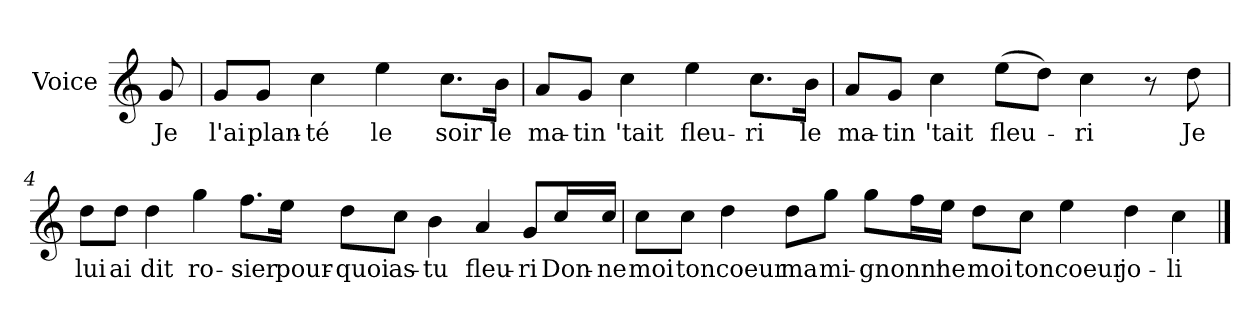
**kern	**text
*part1	*part1
*staff1	*staff1
*I"Voice	*
*I'V	*
*clefG2	*
*k[]	*
*C:	*
=	=
8g/	Je
=1	=1
8g/L	l'ai
8g/J	plan-
4cc\	-té
4ee\	le
8.cc\L	soir
16b\Jk	le
=2	=2
8a/L	ma-
8g/J	-tin
4cc\	'tait
4ee\	fleu-
8.cc\L	-ri
16b\Jk	le
=3	=3
8a/L	ma-
8g/J	-tin
4cc\	'tait
(>8ee\L	fleu-
8dd\J)	.
4cc\	-ri
8r	.
8dd\	Je
!!LO:LB:g=z
=4	=4
8dd\L	lui
8dd\J	ai
4dd\	dit
4gg\	ro-
8.ff\L	-sier
16ee\Jk	pour-
8dd\L	-quoi
8cc\J	as-
4b\	-tu
4a/	fleu-
8g/L	-ri
16cc/L	Don-
16cc/JJ	-ne
=5	=5
8cc\L	moi
8cc\J	ton
4dd\	coeur
8dd\L	ma
8gg\J	mi-
8gg\L	-gnonn'
16ff\L	.
16ee\JJ	ne
8dd\L	moi
8cc\J	ton
4ee\	coeur
4dd\	jo-
4cc\	-li
==	==
*-	*-
